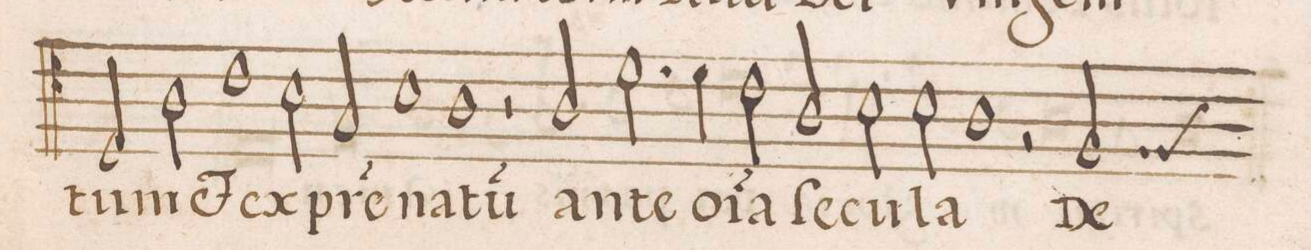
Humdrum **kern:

**kern	**text
*I"TENOR	*
*clefC4	*
*k[]	*
*met(C|)	*
*M2/1	*
2D/	-tum
2A\	e(t)
1c\	ex
=23-	=23-
2B\	p(at)-
2G/	-re
1B\	na-
=24-	=24-
1A\	-tu(m)
2r	.
2A/	an-
=25-	=25-
2.d\	-te
4d\	o(m-
2c\	-n)i-
2A/	-a
=26-	=26-
2B\	ſe-
2B\	-cu-
1A\	-la
=27-	=27-
2r	.
*custos:F	*
2F/	De-
*-	*-
